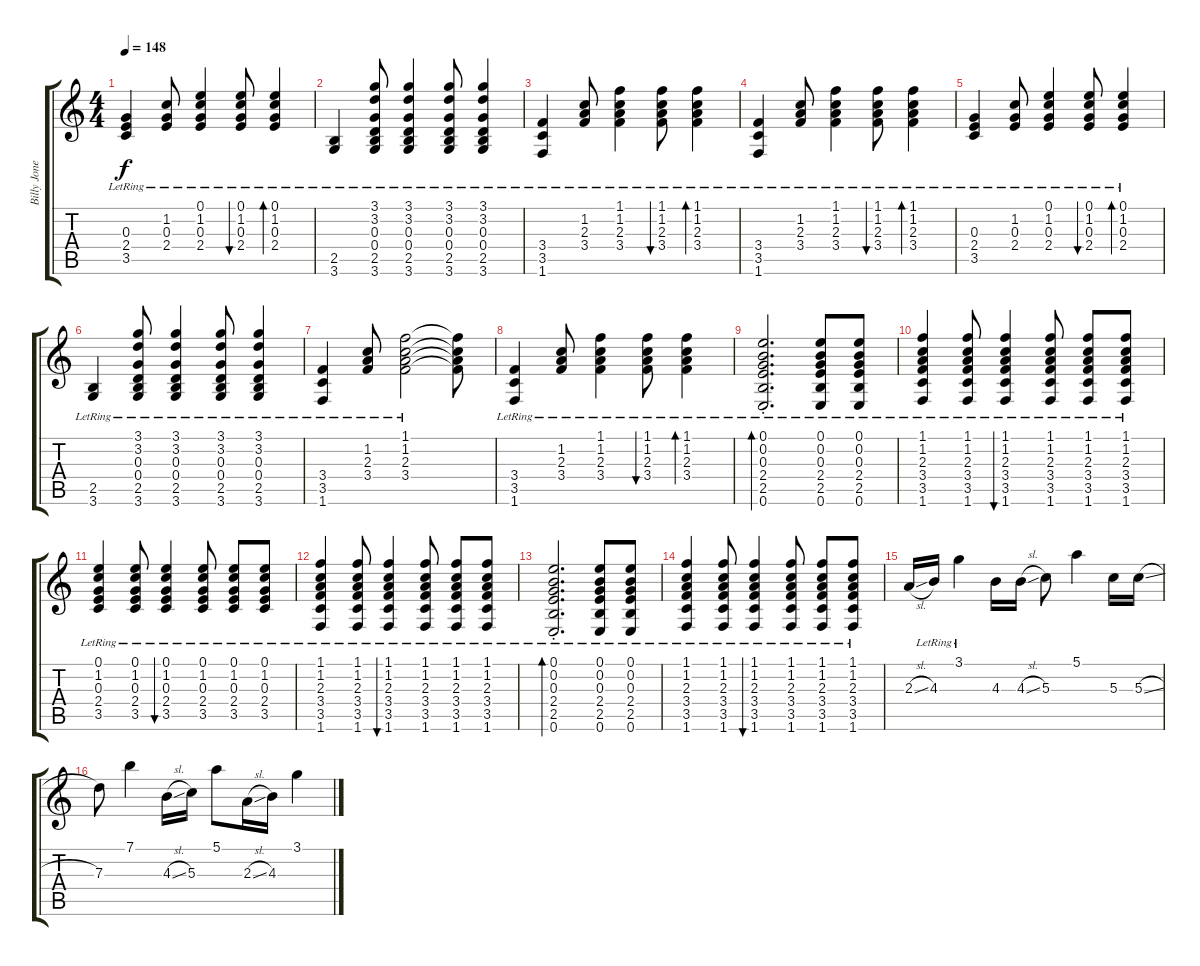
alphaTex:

\track ("Billy Jones Guitar" "Billy Jone") {instrument electricguitarclean}
\staff {score tabs}
\tuning (E4 B3 G3 D3 A2 E2) {hide}
\ts (4 4)
\tempo 148
\clef g2
\ks c
(0.3{lr} 2.4{lr} 3.5{lr}).4{dy f} (1.2{lr} 0.3{lr} 2.4{lr}).8 (0.1{lr} 1.2{lr} 0.3{lr} 2.4{lr}).4 (0.1{lr} 1.2{lr} 0.3{lr} 2.4{lr}).8{bu 60} (0.1{lr} 1.2{lr} 0.3{lr} 2.4{lr}).4{bd 60} |
(2.5{lr} 3.6{lr}).4 (3.1{lr} 3.2{lr} 0.3{lr} 0.4{lr} 2.5{lr} 3.6{lr}).8 (3.1{lr} 3.2{lr} 0.3{lr} 0.4{lr} 2.5{lr} 3.6{lr}).4 (3.1{lr} 3.2{lr} 0.3{lr} 0.4{lr} 2.5{lr} 3.6{lr}).8 (3.1{lr} 3.2{lr} 0.3{lr} 0.4{lr} 2.5{lr} 3.6{lr}).4 |
(3.4{lr} 3.5{lr} 1.6{lr}).4 (1.2{lr} 2.3{lr} 3.4{lr}).8 (1.1{lr} 1.2{lr} 2.3{lr} 3.4{lr}).4 (1.1{lr} 1.2{lr} 2.3{lr} 3.4{lr}).8{bu 60} (1.1{lr} 1.2{lr} 2.3{lr} 3.4{lr}).4{bd 60} |
(3.4{lr} 3.5{lr} 1.6{lr}).4 (1.2{lr} 2.3{lr} 3.4{lr}).8 (1.1{lr} 1.2{lr} 2.3{lr} 3.4{lr}).4 (1.1{lr} 1.2{lr} 2.3{lr} 3.4{lr}).8{bu 60} (1.1{lr} 1.2{lr} 2.3{lr} 3.4{lr}).4{bd 60} |
(0.3{lr} 2.4{lr} 3.5{lr}).4 (1.2{lr} 0.3{lr} 2.4{lr}).8 (0.1{lr} 1.2{lr} 0.3{lr} 2.4{lr}).4 (0.1{lr} 1.2{lr} 0.3{lr} 2.4{lr}).8{bu 60} (0.1{lr} 1.2{lr} 0.3{lr} 2.4{lr}).4{bd 60} |
(2.5{lr} 3.6{lr}).4 (3.1{lr} 3.2{lr} 0.3{lr} 0.4{lr} 2.5{lr} 3.6{lr}).8 (3.1{lr} 3.2{lr} 0.3{lr} 0.4{lr} 2.5{lr} 3.6{lr}).4 (3.1{lr} 3.2{lr} 0.3{lr} 0.4{lr} 2.5{lr} 3.6{lr}).8 (3.1{lr} 3.2{lr} 0.3{lr} 0.4{lr} 2.5{lr} 3.6{lr}).4 |
(3.4{lr} 3.5{lr} 1.6{lr}).4 (1.2{lr} 2.3{lr} 3.4{lr}).8 (1.1{lr} 1.2{lr} 2.3{lr} 3.4{lr}).2 (1.1{t} 1.2{t} 2.3{t} 3.4{t}).8 |
(3.4{lr} 3.5{lr} 1.6{lr}).4 (1.2{lr} 2.3{lr} 3.4{lr}).8 (1.1{lr} 1.2{lr} 2.3{lr} 3.4{lr}).4 (1.1{lr} 1.2{lr} 2.3{lr} 3.4{lr}).8{bu 60} (1.1{lr} 1.2{lr} 2.3{lr} 3.4{lr}).4{bd 60} |
(0.1 0.2{lr} 0.3{st lr} 2.4{lr} 2.5{lr} 0.6).2{d bd 240 volume 10 balance 8} (0.1{lr} 0.2{lr} 0.3{lr} 2.4{lr} 2.5{lr} 0.6).8{volume 7 balance 0} (0.1{lr} 0.2{lr} 0.3{lr} 2.4{lr} 2.5{lr} 0.6).8 |
(1.1{lr} 1.2{lr} 2.3{lr} 3.4{lr} 3.5{lr} 1.6{lr}).4 (1.1{lr} 1.2{lr} 2.3{lr} 3.4{lr} 3.5{lr} 1.6{lr}).8 (1.1{lr} 1.2{lr} 2.3{lr} 3.4{lr} 3.5{lr} 1.6{lr}).4{bu 60} (1.1{lr} 1.2{lr} 2.3{lr} 3.4{lr} 3.5{lr} 1.6{lr}).8 (1.1{lr} 1.2{lr} 2.3{lr} 3.4{lr} 3.5{lr} 1.6{lr}).8 (1.1{lr} 1.2{lr} 2.3{lr} 3.4{lr} 3.5{lr} 1.6{lr}).8 |
(0.1{lr} 1.2{lr} 0.3{lr} 2.4{lr} 3.5{lr}).4 (0.1{lr} 1.2{lr} 0.3{lr} 2.4{lr} 3.5{lr}).8 (0.1{lr} 1.2{lr} 0.3{lr} 2.4{lr} 3.5{lr}).4{bu 60} (0.1{lr} 1.2{lr} 0.3{lr} 2.4{lr} 3.5{lr}).8 (0.1{lr} 1.2{lr} 0.3{lr} 2.4{lr} 3.5{lr}).8 (0.1{lr} 1.2{lr} 0.3{lr} 2.4{lr} 3.5{lr}).8 |
(1.1{lr} 1.2{lr} 2.3{lr} 3.4{lr} 3.5{lr} 1.6{lr}).4 (1.1{lr} 1.2{lr} 2.3{lr} 3.4{lr} 3.5{lr} 1.6{lr}).8 (1.1{lr} 1.2{lr} 2.3{lr} 3.4{lr} 3.5{lr} 1.6{lr}).4{bu 60} (1.1{lr} 1.2{lr} 2.3{lr} 3.4{lr} 3.5{lr} 1.6{lr}).8 (1.1{lr} 1.2{lr} 2.3{lr} 3.4{lr} 3.5{lr} 1.6{lr}).8 (1.1{lr} 1.2{lr} 2.3{lr} 3.4{lr} 3.5{lr} 1.6{lr}).8 |
(0.1 0.2{lr} 0.3{st lr} 2.4{lr} 2.5{lr} 0.6).2{d bd 240 volume 10 balance 8} (0.1{lr} 0.2{lr} 0.3{lr} 2.4{lr} 2.5{lr} 0.6).8{volume 8 balance 0} (0.1{lr} 0.2{lr} 0.3{lr} 2.4{lr} 2.5{lr} 0.6).8 |
(1.1{lr} 1.2{lr} 2.3{lr} 3.4{lr} 3.5{lr} 1.6{lr}).4 (1.1{lr} 1.2{lr} 2.3{lr} 3.4{lr} 3.5{lr} 1.6{lr}).8 (1.1{lr} 1.2{lr} 2.3{lr} 3.4{lr} 3.5{lr} 1.6{lr}).4{bu 60} (1.1{lr} 1.2{lr} 2.3{lr} 3.4{lr} 3.5{lr} 1.6{lr}).8 (1.1{lr} 1.2{lr} 2.3{lr} 3.4{lr} 3.5{lr} 1.6{lr}).8 (1.1{lr} 1.2{lr} 2.3{lr} 3.4{lr} 3.5{lr} 1.6{lr}).8 |
2.3{sl}.16{volume 14 balance 8 instrument overdrivenguitar} 4.3{lr}.16 3.1{lr}.4 4.3.16 4.3{sl}.16 5.3.8 5.1.4 5.3.16 5.3{sl}.16 |
7.3.8 7.1.4 4.3{sl}.16 5.3.16 5.1.8 2.3{sl}.16 4.3.16 3.1.4
